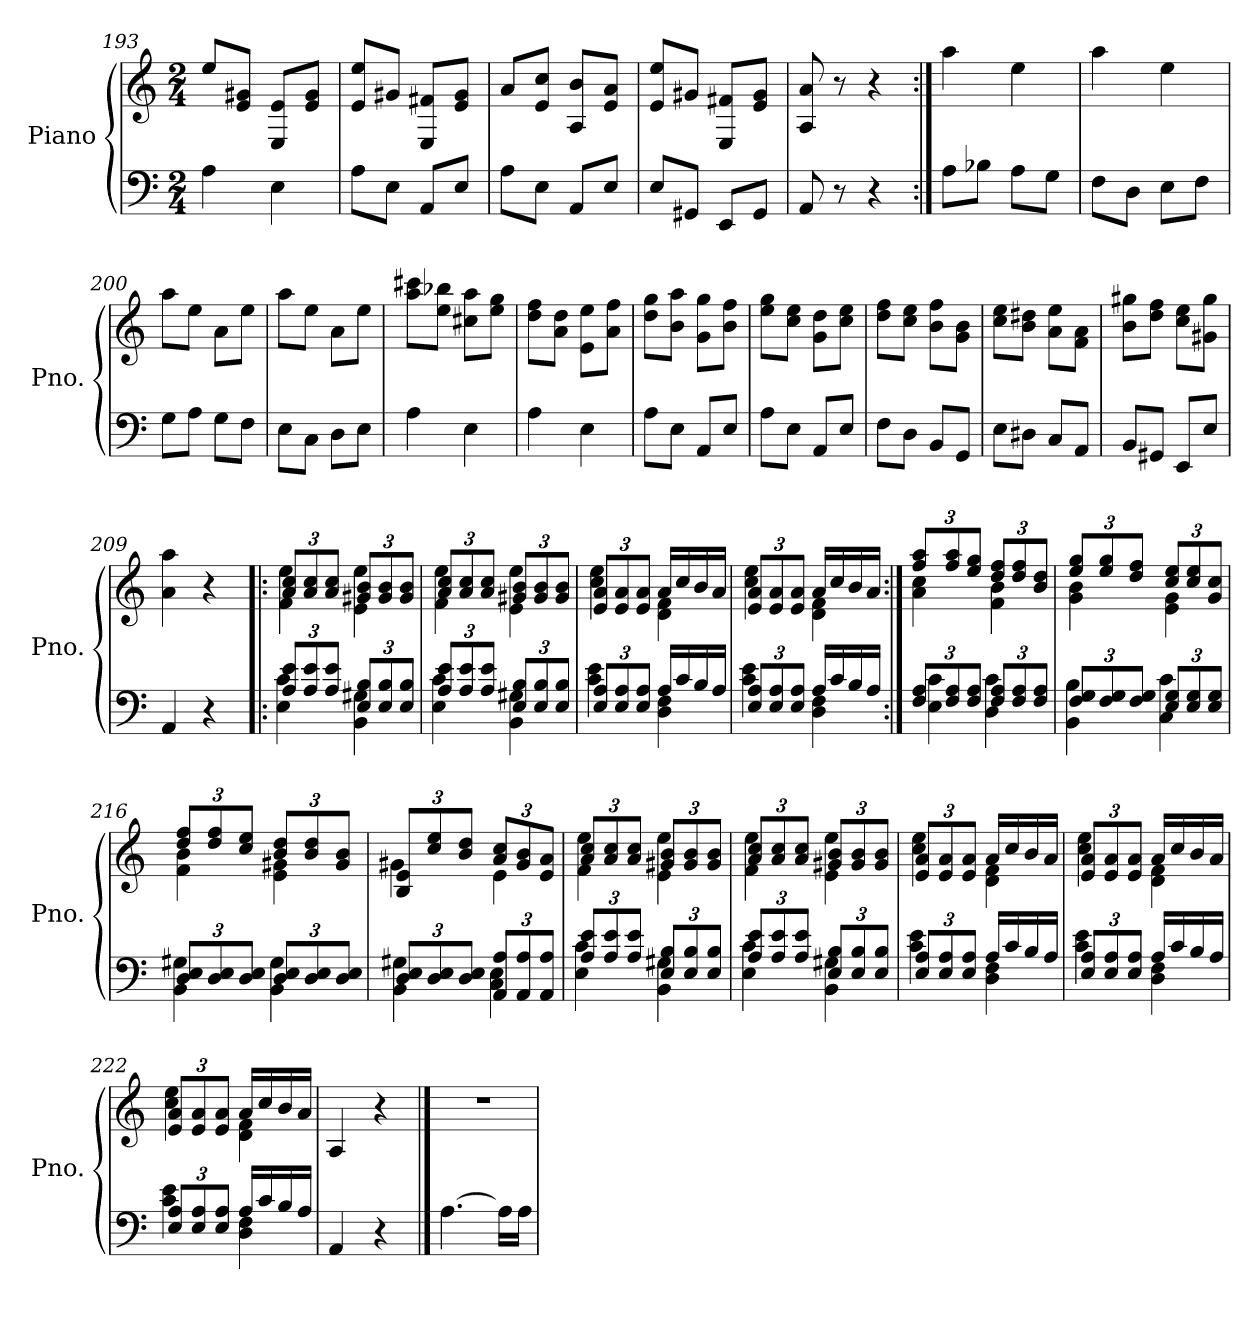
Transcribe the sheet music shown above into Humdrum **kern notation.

**kern	**kern
*part1	*part1
*staff2	*staff1
*I"Piano	*
*I'Pno.	*
!!LO:LB:g=z
*clefF4	*clefG2
*k[]	*k[]
*M2/4	*M2/4
=193	=193
4A\	8ee/L
.	8e/ 8g#X/J
4E\	8E/ 8e/L
.	8e/ 8g#/J
=194	=194
8A\L	8e/ 8ee/L
8E\J	8g#X/J
8AA/L	8E/ 8f#X/L
8E/J	8e/ 8g#/J
=195	=195
8A\L	8a/L
8E\J	8e/ 8cc/J
8AA/L	8A/ 8b/L
8E/J	8e/ 8a/J
=196	=196
8E/L	8e/ 8ee/L
8GG#X/J	8g#X/J
8EE/L	8E/ 8f#X/L
8GG#/J	8e/ 8g#/J
=197	=197
8AA/	8A/ 8a/
8r	8r
4r	4r
=198:|!	=198:|!
8A\L	4aa\
8B-X\J	.
8A\L	4ee\
8G\J	.
=199	=199
8F\L	4aa\
8D\J	.
8E\L	4ee\
8F\J	.
=200	=200
8G\L	8aa\L
8A\J	8ee\J
8G\L	8a\L
8F\J	8ee\J
!!LO:LB:g=z
=201	=201
8E\L	8aa\L
8C\J	8ee\J
8D\L	8a\L
8E\J	8ee\J
=202	=202
4A\	8aa\ 8ccc#X\L
.	8ee\ 8bb-X\J
4E\	8cc#X\ 8aa\L
.	8ee\ 8gg\J
=203	=203
4A\	8dd\ 8ff\L
.	8a\ 8dd\J
4E\	8e\ 8ee\L
.	8a\ 8ff\J
=204	=204
8A\L	8dd\ 8gg\L
8E\J	8b\ 8aa\J
8AA/L	8g\ 8gg\L
8E/J	8b\ 8ff\J
=205	=205
8A\L	8ee\ 8gg\L
8E\J	8cc\ 8ee\J
8AA/L	8g\ 8dd\L
8E/J	8cc\ 8ee\J
=206	=206
8F\L	8dd\ 8ff\L
8D\J	8cc\ 8ee\J
8BB/L	8b\ 8ff\L
8GG/J	8g\ 8b\J
=207	=207
8E\L	8cc\ 8ee\L
8D#X\J	8b\ 8dd#X\J
8C/L	8a\ 8ee\L
8AA/J	8f\ 8a\J
=208	=208
8BB/L	8b\ 8gg#X\L
8GG#X/J	8dd\ 8ff\J
8EE/L	8cc\ 8ee\L
8E/J	8g#X\ 8gg#\J
!!LO:LB:g=z
=209	=209
4AA/	4a\ 4aa\
4r	4r
=210!|:	=210!|:
*Xbrackettup	*Xbrackettup
*^	*^
12A/ 12e/L	4E\ 4c\	12a/ 12cc/L	4f\ 4ee\
12A/ 12e/	.	12a/ 12cc/	.
12A/ 12e/J	.	12a/ 12cc/J	.
12E/ 12B/L	4BB\ 4G#X\	12g#X/ 12b/L	4e\ 4ee\
12E/ 12B/	.	12g#/ 12b/	.
12E/ 12B/J	.	12g#/ 12b/J	.
=211	=211	=211	=211
12A/ 12e/L	4E\ 4c\	12a/ 12cc/L	4f\ 4ee\
12A/ 12e/	.	12a/ 12cc/	.
12A/ 12e/J	.	12a/ 12cc/J	.
12E/ 12B/L	4BB\ 4G#X\	12g#X/ 12b/L	4e\ 4ee\
12E/ 12B/	.	12g#/ 12b/	.
12E/ 12B/J	.	12g#/ 12b/J	.
=212	=212	=212	=212
12E/ 12A/L	4c\ 4e\	12e/ 12a/L	4cc\ 4ee\
12E/ 12A/	.	12e/ 12a/	.
12E/ 12A/J	.	12e/ 12a/J	.
16A/LL	4D\ 4F\	16a/LL	4d\ 4f\
16c/	.	16cc/	.
16B/	.	16b/	.
16A/JJ	.	16a/JJ	.
=213	=213	=213	=213
12E/ 12A/L	4c\ 4e\	12e/ 12a/L	4cc\ 4ee\
12E/ 12A/	.	12e/ 12a/	.
12E/ 12A/J	.	12e/ 12a/J	.
16A/LL	4D\ 4F\	16a/LL	4d\ 4f\
16c/	.	16cc/	.
16B/	.	16b/	.
16A/JJ	.	16a/JJ	.
!!LO:LB:g=z	!!
=214:|!	=214:|!	=214:|!	=214:|!
12F/ 12A/L	4E\ 4c\	12ff/ 12aa/L	4a\ 4cc\
12F/ 12A/	.	12ff/ 12aa/	.
12F/ 12A/J	.	12ee/ 12gg/J	.
12F/ 12A/L	4D\ 4c\	12dd/ 12ff/L	4f\ 4b\
12F/ 12A/	.	12dd/ 12ff/	.
12F/ 12A/J	.	12b/ 12dd/J	.
=215	=215	=215	=215
12F/ 12G/L	4BB\ 4B\	12ee/ 12gg/L	4g\ 4b\
12F/ 12G/	.	12ee/ 12gg/	.
12F/ 12G/J	.	12dd/ 12ff/J	.
12E/ 12G/L	4C\ 4c\	12cc/ 12ee/L	4e\ 4g\
12E/ 12G/	.	12cc/ 12ee/	.
12E/ 12G/J	.	12g/ 12cc/J	.
=216	=216	=216	=216
12D/ 12E/L	4BB\ 4G#X\	12dd/ 12ff/L	4f\ 4b\
12D/ 12E/	.	12dd/ 12ff/	.
12D/ 12E/J	.	12cc/ 12ee/J	.
12D/ 12E/L	4BB\ 4G#\	12b/ 12dd/L	4e\ 4g#X\
12D/ 12E/	.	12b/ 12dd/	.
12D/ 12E/J	.	12g#/ 12b/J	.
=217	=217	=217	=217
12D/ 12E/L	4BB\ 4G#X\	12B/ 12e/L	4g#X\
12D/ 12E/	.	12cc/ 12ee/	.
12D/ 12E/J	.	12b/ 12dd/J	.
12AA/ 12A/L	4C\ 4E\	12a/ 12cc/L	4e\
12AA/ 12A/	.	12g#/ 12b/	.
12AA/ 12A/J	.	12e/ 12a/J	.
!!LO:PB:g=z	!!
=218	=218	=218	=218
12A/ 12e/L	4E\ 4c\	12a/ 12cc/L	4f\ 4ee\
12A/ 12e/	.	12a/ 12cc/	.
12A/ 12e/J	.	12a/ 12cc/J	.
12E/ 12B/L	4BB\ 4G#X\	12g#X/ 12b/L	4e\ 4ee\
12E/ 12B/	.	12g#/ 12b/	.
12E/ 12B/J	.	12g#/ 12b/J	.
=219	=219	=219	=219
12A/ 12e/L	4E\ 4c\	12a/ 12cc/L	4f\ 4ee\
12A/ 12e/	.	12a/ 12cc/	.
12A/ 12e/J	.	12a/ 12cc/J	.
12E/ 12B/L	4BB\ 4G#X\	12g#X/ 12b/L	4e\ 4ee\
12E/ 12B/	.	12g#/ 12b/	.
12E/ 12B/J	.	12g#/ 12b/J	.
=220	=220	=220	=220
12E/ 12A/L	4c\ 4e\	12e/ 12a/L	4cc\ 4ee\
12E/ 12A/	.	12e/ 12a/	.
12E/ 12A/J	.	12e/ 12a/J	.
16A/LL	4D\ 4F\	16a/LL	4d\ 4f\
16c/	.	16cc/	.
16B/	.	16b/	.
16A/JJ	.	16a/JJ	.
=221	=221	=221	=221
12E/ 12A/L	4c\ 4e\	12e/ 12a/L	4cc\ 4ee\
12E/ 12A/	.	12e/ 12a/	.
12E/ 12A/J	.	12e/ 12a/J	.
16A/LL	4D\ 4F\	16a/LL	4d\ 4f\
16c/	.	16cc/	.
16B/	.	16b/	.
16A/JJ	.	16a/JJ	.
=222	=222	=222	=222
12E/ 12A/L	4c\ 4e\	12e/ 12a/L	4cc\ 4ee\
12E/ 12A/	.	12e/ 12a/	.
12E/ 12A/J	.	12e/ 12a/J	.
16A/LL	4D\ 4F\	16a/LL	4d\ 4f\
16c/	.	16cc/	.
16B/	.	16b/	.
16A/JJ	.	16a/JJ	.
*v	*v	*	*
*	*v	*v
=223	=223
4AA/	4A/
4r	4r
!!LO:LB:g=z
==224	==224
*	*MM120
[4.A\	2r
16A\LL]	.
16A\JJ	.
=	=
*-	*-
